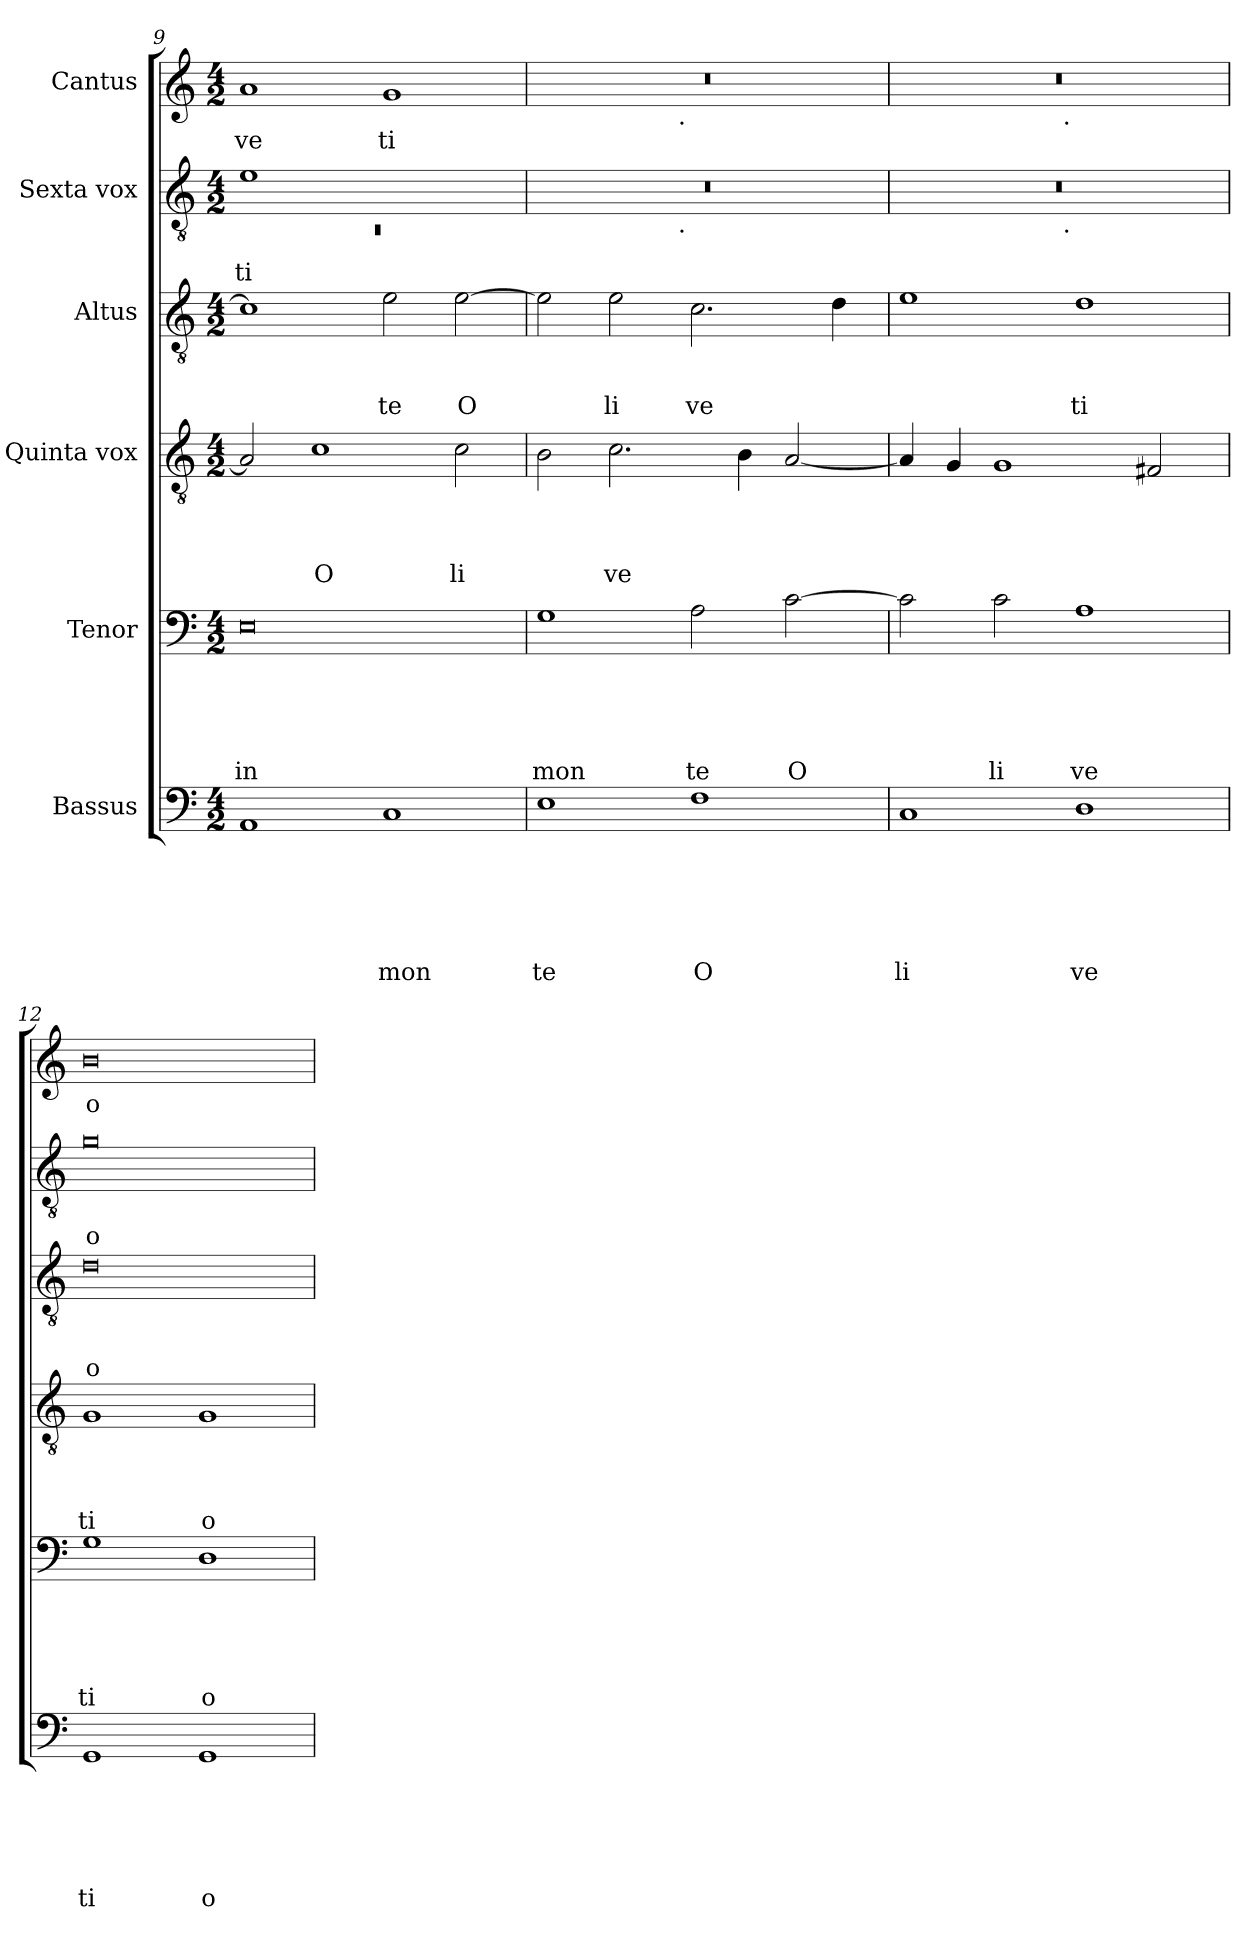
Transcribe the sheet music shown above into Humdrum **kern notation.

**kern	**text	**text	**text	**text	**text	**text	**kern	**text	**text	**text	**text	**text	**kern	**text	**text	**text	**text	**kern	**text	**text	**text	**kern	**text	**text	**kern	**text
*part6	*part6	*part6	*part6	*part6	*part6	*part6	*part5	*part5	*part5	*part5	*part5	*part5	*part4	*part4	*part4	*part4	*part4	*part3	*part3	*part3	*part3	*part2	*part2	*part2	*part1	*part1
*staff6	*staff6	*staff6	*staff6	*staff6	*staff6	*staff6	*staff5	*staff5	*staff5	*staff5	*staff5	*staff5	*staff4	*staff4	*staff4	*staff4	*staff4	*staff3	*staff3	*staff3	*staff3	*staff2	*staff2	*staff2	*staff1	*staff1
*I"Bassus	*	*	*	*	*	*	*I"Tenor	*	*	*	*	*	*I"Quinta vox	*	*	*	*	*I"Altus	*	*	*	*I"Sexta vox	*	*	*I"Cantus	*
*clefF4	*	*	*	*	*	*	*clefF4	*	*	*	*	*	*clefGv2	*	*	*	*	*clefGv2	*	*	*	*clefGv2	*	*	*clefG2	*
*k[]	*	*	*	*	*	*	*k[]	*	*	*	*	*	*k[]	*	*	*	*	*k[]	*	*	*	*k[]	*	*	*k[]	*
*C:	*	*	*	*	*	*	*C:	*	*	*	*	*	*C:	*	*	*	*	*C:	*	*	*	*C:	*	*	*C:	*
*M4/2	*	*	*	*	*	*	*M4/2	*	*	*	*	*	*M4/2	*	*	*	*	*M4/2	*	*	*	*M4/2	*	*	*M4/2	*
=9	=9	=9	=9	=9	=9	=9	=9	=9	=9	=9	=9	=9	=9	=9	=9	=9	=9	=9	=9	=9	=9	=9	=9	=9	=9	=9
*	*	*	*	*	*	*	*	*	*	*	*	*	*	*	*	*	*	*	*	*	*	*^	*	*	*	*
!	!	!	!	!	!	!	!	!	!	!	!	!LO:LY:b	!	!	!	!	!	!	!	!	!	!	!LO:N:vis=1	!	!LO:LY:b	!	!LO:LY:b
1AA	.	.	.	.	.	.	0E	.	.	.	.	in	2A/]	.	.	.	.	1c]	.	.	.	1e	0rC	.	ti	1a	ve
!	!	!	!	!	!	!	!	!	!	!	!	!	!	!	!	!	!LO:LY:b	!	!	!	!	!	!	!	!	!	!
.	.	.	.	.	.	.	.	.	.	.	.	.	1c	.	.	.	O	.	.	.	.	.	.	.	.	.	.
!	!	!	!	!	!	!LO:LY:b	!	!	!	!	!	!	!	!	!	!	!	!	!	!	!LO:LY:b	!	!	!	!	!	!LO:LY:b
1C	.	.	.	.	.	mon	.	.	.	.	.	.	.	.	.	.	.	2e\	.	.	te	1ryy	.	.	.	1g	ti
!	!	!	!	!	!	!	!	!	!	!	!	!	!	!	!	!	!LO:LY:b	!	!	!	!LO:LY:b	!	!	!	!	!	!
.	.	.	.	.	.	.	.	.	.	.	.	.	2c\	.	.	.	li	[>2e\	.	.	O	.	.	.	.	.	.
=10	=10	=10	=10	=10	=10	=10	=10	=10	=10	=10	=10	=10	=10	=10	=10	=10	=10	=10	=10	=10	=10	=10	=10	=10	=10	=10	=10
!	!	!	!	!	!	!LO:LY:b	!	!	!	!	!	!LO:LY:b	!	!	!	!	!	!	!	!	!	!	!	!	!	!	!
*	*	*	*	*	*	*	*	*	*	*	*	*	*	*	*	*	*	*	*	*	*	*	*	*	*	*^	*
1E	.	.	.	.	.	te	1G	.	.	.	.	mon	2B\	.	.	.	.	2e\]	.	.	.	0r	2ryy	.	.	0r	2ryy	.
!	!	!	!	!	!	!	!	!	!	!	!	!	!	!	!	!	!LO:LY:b	!	!	!	!LO:LY:b	!	!	!	!	!	!	!
.	.	.	.	.	.	.	.	.	.	.	.	.	2.c\	.	.	.	ve	2e\	.	.	li	.	4...ryy	.	.	.	4...ryy	.
!	!	!	!	!	!	!	!	!	!	!	!	!	!	!	!	!	!	!	!	!	!	!	!	!	!	!	!LO:TX:b:t=.	!
!	!	!	!	!	!	!	!	!	!	!	!	!	!	!	!	!	!	!	!	!	!	!	!LO:TX:b:t=.	!	!	!	!	!
.	.	.	.	.	.	.	.	.	.	.	.	.	.	.	.	.	.	.	.	.	.	.	1ryy	.	.	.	1ryy	.
!	!	!	!	!	!	!LO:LY:b	!	!	!	!	!	!LO:LY:b	!	!	!	!	!	!	!	!	!LO:LY:b	!	!	!	!	!	!	!
1F	.	.	.	.	.	O	2A\	.	.	.	.	te	.	.	.	.	.	2.c\	.	.	ve	.	.	.	.	.	.	.
.	.	.	.	.	.	.	.	.	.	.	.	.	4B\	.	.	.	.	.	.	.	.	.	.	.	.	.	.	.
!	!	!	!	!	!	!	!	!	!	!	!	!LO:LY:b	!	!	!	!	!	!	!	!	!	!	!	!	!	!	!	!
.	.	.	.	.	.	.	[>2c\	.	.	.	.	O	[<2A/	.	.	.	.	.	.	.	.	.	.	.	.	.	.	.
.	.	.	.	.	.	.	.	.	.	.	.	.	.	.	.	.	.	4d\	.	.	.	.	.	.	.	.	.	.
.	.	.	.	.	.	.	.	.	.	.	.	.	.	.	.	.	.	.	.	.	.	.	32ryy	.	.	.	32ryy	.
=11	=11	=11	=11	=11	=11	=11	=11	=11	=11	=11	=11	=11	=11	=11	=11	=11	=11	=11	=11	=11	=11	=11	=11	=11	=11	=11	=11	=11
!	!	!	!	!	!	!LO:LY:b	!	!	!	!	!	!	!	!	!	!	!	!	!	!	!	!	!	!	!	!	!	!
1C	.	.	.	.	.	li	2c\]	.	.	.	.	.	4A/]	.	.	.	.	1e	.	.	.	0r	2ryy	.	.	0r	2ryy	.
.	.	.	.	.	.	.	.	.	.	.	.	.	4G/	.	.	.	.	.	.	.	.	.	.	.	.	.	.	.
!	!	!	!	!	!	!	!	!	!	!	!	!LO:LY:b	!	!	!	!	!	!	!	!	!	!	!	!	!	!	!	!
.	.	.	.	.	.	.	2c\	.	.	.	.	li	1G	.	.	.	.	.	.	.	.	.	4...ryy	.	.	.	4...ryy	.
!	!	!	!	!	!	!	!	!	!	!	!	!	!	!	!	!	!	!	!	!	!	!	!	!	!	!	!LO:TX:b:t=.	!
!	!	!	!	!	!	!	!	!	!	!	!	!	!	!	!	!	!	!	!	!	!	!	!LO:TX:b:t=.	!	!	!	!	!
.	.	.	.	.	.	.	.	.	.	.	.	.	.	.	.	.	.	.	.	.	.	.	1ryy	.	.	.	1ryy	.
!	!	!	!	!	!	!LO:LY:b	!	!	!	!	!	!LO:LY:b	!	!	!	!	!	!	!	!	!LO:LY:b	!	!	!	!	!	!	!
1D	.	.	.	.	.	ve	1A	.	.	.	.	ve	.	.	.	.	.	1d	.	.	ti	.	.	.	.	.	.	.
.	.	.	.	.	.	.	.	.	.	.	.	.	2F#/	.	.	.	.	.	.	.	.	.	.	.	.	.	.	.
.	.	.	.	.	.	.	.	.	.	.	.	.	.	.	.	.	.	.	.	.	.	.	32ryy	.	.	.	32ryy	.
=12	=12	=12	=12	=12	=12	=12	=12	=12	=12	=12	=12	=12	=12	=12	=12	=12	=12	=12	=12	=12	=12	=12	=12	=12	=12	=12	=12	=12
!	!	!	!	!	!	!LO:LY:b	!	!	!	!	!	!LO:LY:b	!	!	!	!	!LO:LY:b	!	!	!	!LO:LY:b	!	!	!	!LO:LY:b	!	!	!LO:LY:b
*	*	*	*	*	*	*	*	*	*	*	*	*	*	*	*	*	*	*	*	*	*	*v	*v	*	*	*	*	*
*	*	*	*	*	*	*	*	*	*	*	*	*	*	*	*	*	*	*	*	*	*	*	*	*	*v	*v	*
1GG	.	.	.	.	.	ti	1G	.	.	.	.	ti	1G	.	.	.	ti	0d	.	.	o	0g	.	o	0b	o
!	!	!	!	!	!	!LO:LY:b	!	!	!	!	!	!LO:LY:b	!	!	!	!	!LO:LY:b	!	!	!	!	!	!	!	!	!
1GG	.	.	.	.	.	o	1D	.	.	.	.	o	1G	.	.	.	o	.	.	.	.	.	.	.	.	.
=	=	=	=	=	=	=	=	=	=	=	=	=	=	=	=	=	=	=	=	=	=	=	=	=	=	=
*-	*-	*-	*-	*-	*-	*-	*-	*-	*-	*-	*-	*-	*-	*-	*-	*-	*-	*-	*-	*-	*-	*-	*-	*-	*-	*-
